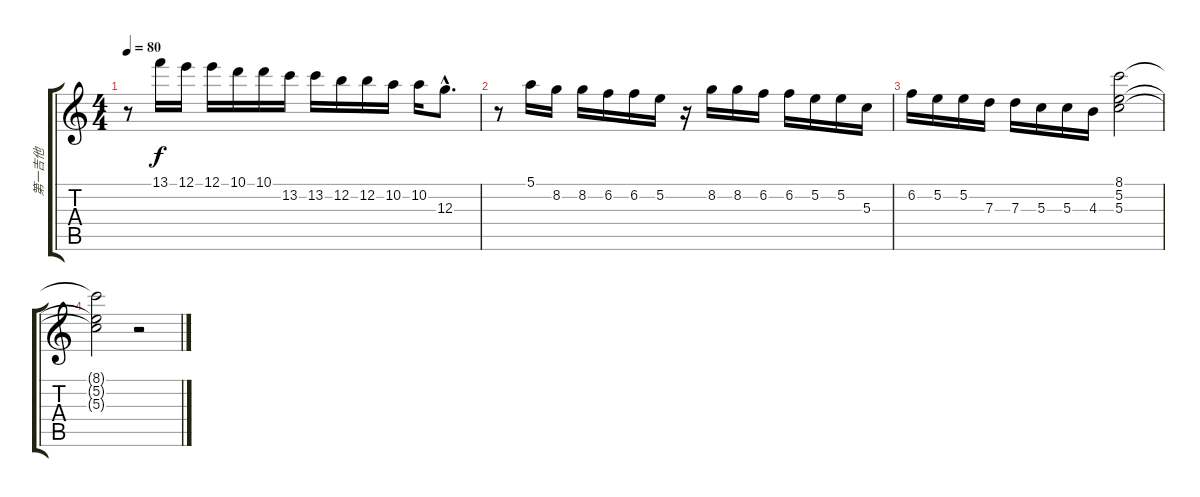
\track ("第一吉他" "第一吉他") {instrument acousticguitarsteel}
\staff {score tabs}
\tuning (E4 B3 G3 D3 A2 E2) {hide}
\ts (4 4)
\tempo 80
\clef g2
\ks c
r.8{dy f} 13.1.16 12.1.16 12.1.16 10.1.16 10.1.16 13.2.16 13.2.16 12.2.16 12.2.16 10.2.16 10.2.16 12.3{hac}.8{d} |
r.8 5.1.16 8.2.16 8.2.16 6.2.16 6.2.16 5.2.16 r.16 8.2.16 8.2.16 6.2.16 6.2.16 5.2.16 5.2.16 5.3.16 |
6.2.16 5.2.16 5.2.16 7.3.16 7.3.16 5.3.16 5.3.16 4.3.16 (8.1 5.2 5.3).2 |
(8.1{t} 5.2{t} 5.3{t}).2 r.2
